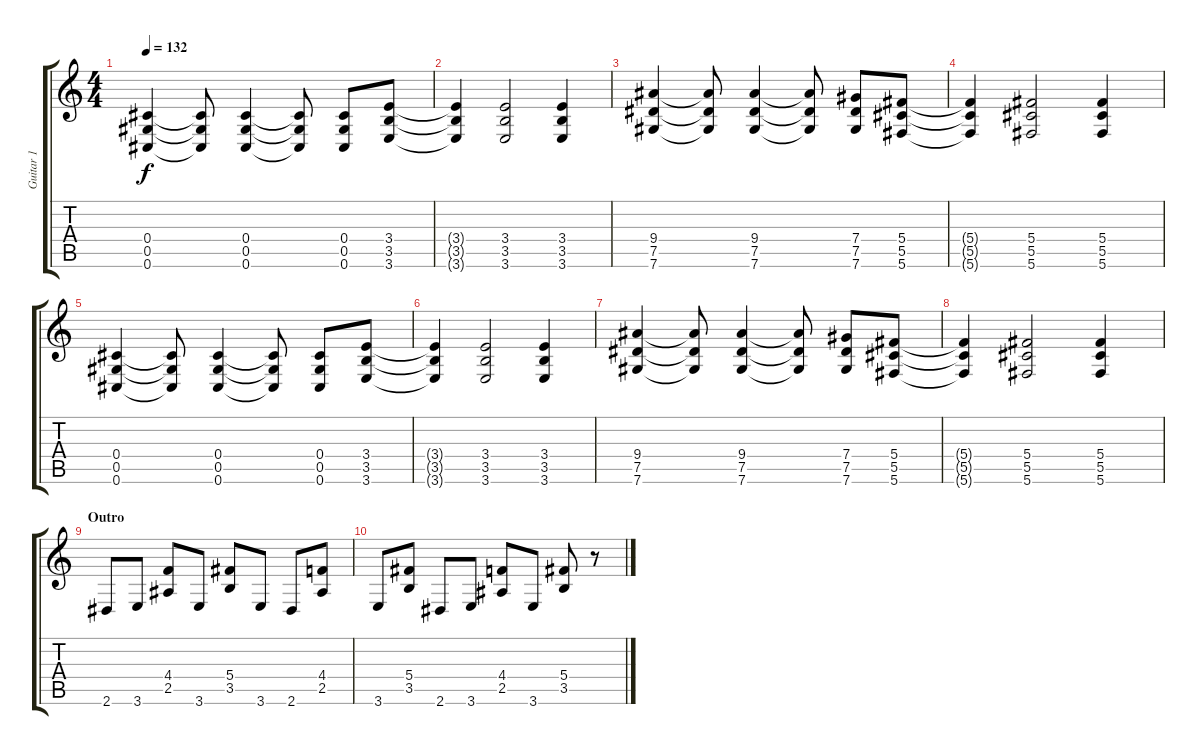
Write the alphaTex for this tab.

\track ("Guitar 1" "Guitar 1") {instrument distortionguitar}
\staff {score tabs}
\tuning (Eb4 Bb3 Gb3 Db3 Ab2 Db2) {hide}
\ts (4 4)
\tempo 132
\clef g2
\ks c
(0.4 0.5 0.6).4{dy f} (0.4{t} 0.5{t} 0.6{t}).8 (0.4 0.5 0.6).4 (0.4{t} 0.5{t} 0.6{t}).8 (0.4 0.5 0.6).8 (3.4 3.5 3.6).8 |
(3.4{t} 3.5{t} 3.6{t}).4 (3.4 3.5 3.6).2 (3.4 3.5 3.6).4 |
(9.4 7.5 7.6).4 (9.4{t} 7.5{t} 7.6{t}).8 (9.4 7.5 7.6).4 (9.4{t} 7.5{t} 7.6{t}).8 (7.4 7.5 7.6).8 (5.4 5.5 5.6).8 |
(5.4{t} 5.5{t} 5.6{t}).4 (5.4 5.5 5.6).2 (5.4 5.5 5.6).4 |
(0.4 0.5 0.6).4 (0.4{t} 0.5{t} 0.6{t}).8 (0.4 0.5 0.6).4 (0.4{t} 0.5{t} 0.6{t}).8 (0.4 0.5 0.6).8 (3.4 3.5 3.6).8 |
(3.4{t} 3.5{t} 3.6{t}).4 (3.4 3.5 3.6).2 (3.4 3.5 3.6).4 |
(9.4 7.5 7.6).4 (9.4{t} 7.5{t} 7.6{t}).8 (9.4 7.5 7.6).4 (9.4{t} 7.5{t} 7.6{t}).8 (7.4 7.5 7.6).8 (5.4 5.5 5.6).8 |
(5.4{t} 5.5{t} 5.6{t}).4 (5.4 5.5 5.6).2 (5.4 5.5 5.6).4 |
\section ("" "Outro")
2.6.8 3.6.8 (4.4 2.5).8 3.6.8 (5.4 3.5).8 3.6.8 2.6.8 (4.4 2.5).8 |
3.6.8 (5.4 3.5).8 2.6.8 3.6.8 (4.4 2.5).8 3.6.8 (5.4 3.5).8 r.8
